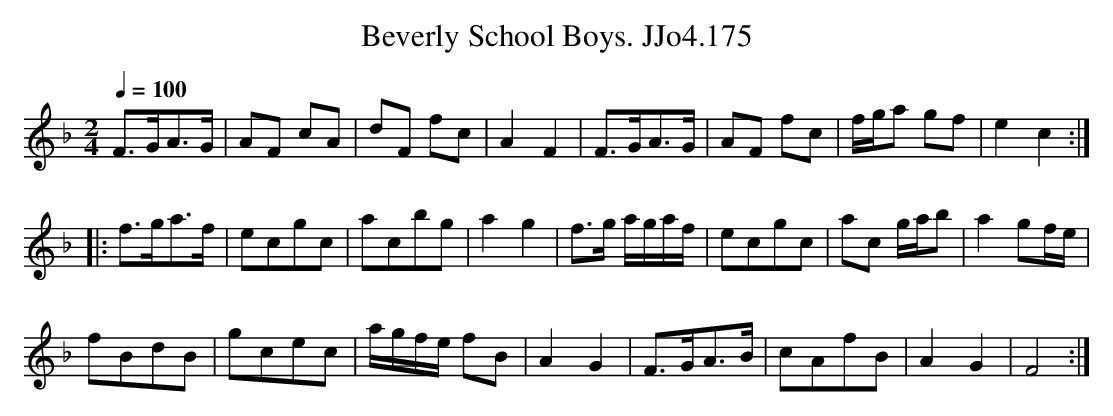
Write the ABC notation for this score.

X:1
T:Beverly School Boys. JJo4.175
M:2/4
L:1/8
Q:1/4=100
K:F
F>GA>G|AF cA|dF fc|A2F2|F>GA>G|AF fc|f/g/a gf|e2c2 :|
|: f>ga>f|ecgc|acbg|a2g2|f>g a/g/a/f/|ecgc|ac g/a/b|a2 gf/e/|
fBdB|gcec|a/g/f/e/ fB|A2G2 |F>GA>B|cAfB|A2G2| F4 :|
